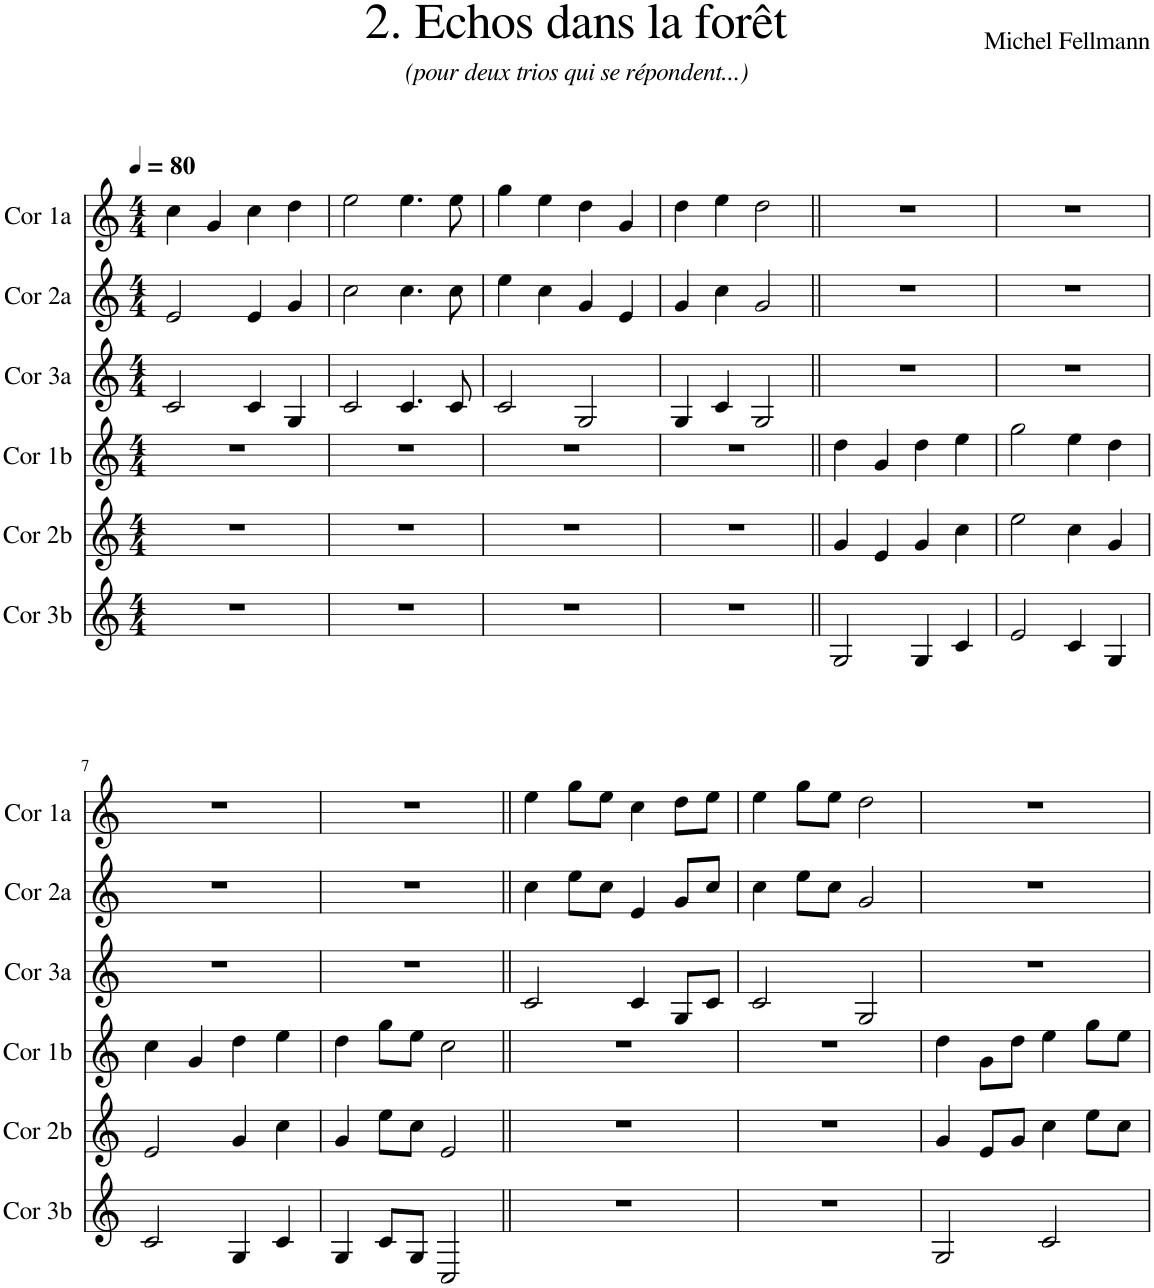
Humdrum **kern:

**kern	**kern	**kern	**kern	**kern	**kern
*part6	*part5	*part4	*part3	*part2	*part1
*staff6	*staff5	*staff4	*staff3	*staff2	*staff1
*I"Cor 3b	*I"Cor 2b	*I"Cor 1b	*I"Cor 3a	*I"Cor 2a	*I"Cor 1a
*I'Cor 3b	*I'Cor 2b	*I'Cor 1b	*I'Cor 3a	*I'Cor 2a	*I'Cor 1a
*clefG2	*clefG2	*clefG2	*clefG2	*clefG2	*clefG2
*Trd4c7	*Trd4c7	*Trd4c7	*Trd4c7	*Trd4c7	*Trd4c7
*k[]	*k[]	*k[]	*k[]	*k[]	*k[]
*M4/4	*M4/4	*M4/4	*M4/4	*M4/4	*M4/4
*MM80	*MM80	*MM80	*MM80	*MM80	*MM80
=1	=1	=1	=1	=1	=1
1r	1r	1r	2c/	2e/	4cc\
.	.	.	.	.	4g/
.	.	.	4c/	4e/	4cc\
.	.	.	4G/	4g/	4dd\
=2	=2	=2	=2	=2	=2
1r	1r	1r	2c/	2cc\	2ee\
.	.	.	4.c/	4.cc\	4.ee\
.	.	.	8c/	8cc\	8ee\
=3	=3	=3	=3	=3	=3
1r	1r	1r	2c/	4ee\	4gg\
.	.	.	.	4cc\	4ee\
.	.	.	2G/	4g/	4dd\
.	.	.	.	4e/	4g/
=4	=4	=4	=4	=4	=4
1r	1r	1r	4G/	4g/	4dd\
.	.	.	4c/	4cc\	4ee\
.	.	.	2G/	2g/	2dd\
=5||	=5||	=5||	=5||	=5||	=5||
2G/	4g/	4dd\	1r	1r	1r
.	4e/	4g/	.	.	.
4G/	4g/	4dd\	.	.	.
4c/	4cc\	4ee\	.	.	.
=6	=6	=6	=6	=6	=6
2e/	2ee\	2gg\	1r	1r	1r
4c/	4cc\	4ee\	.	.	.
4G/	4g/	4dd\	.	.	.
!!LO:LB:g=z
=7	=7	=7	=7	=7	=7
2c/	2e/	4cc\	1r	1r	1r
.	.	4g/	.	.	.
4G/	4g/	4dd\	.	.	.
4c/	4cc\	4ee\	.	.	.
=8	=8	=8	=8	=8	=8
4G/	4g/	4dd\	1r	1r	1r
8c/L	8ee\L	8gg\L	.	.	.
8G/J	8cc\J	8ee\J	.	.	.
2C/	2e/	2cc\	.	.	.
=9||	=9||	=9||	=9||	=9||	=9||
1r	1r	1r	2c/	4cc\	4ee\
.	.	.	.	8ee\L	8gg\L
.	.	.	.	8cc\J	8ee\J
.	.	.	4c/	4e/	4cc\
.	.	.	8G/L	8g/L	8dd\L
.	.	.	8c/J	8cc/J	8ee\J
=10	=10	=10	=10	=10	=10
1r	1r	1r	2c/	4cc\	4ee\
.	.	.	.	8ee\L	8gg\L
.	.	.	.	8cc\J	8ee\J
.	.	.	2G/	2g/	2dd\
=11	=11	=11	=11	=11	=11
2G/	4g/	4dd\	1r	1r	1r
.	8e/L	8g\L	.	.	.
.	8g/J	8dd\J	.	.	.
2c/	4cc\	4ee\	.	.	.
.	8ee\L	8gg\L	.	.	.
.	8cc\J	8ee\J	.	.	.
=	=	=	=	=	=
*-	*-	*-	*-	*-	*-
